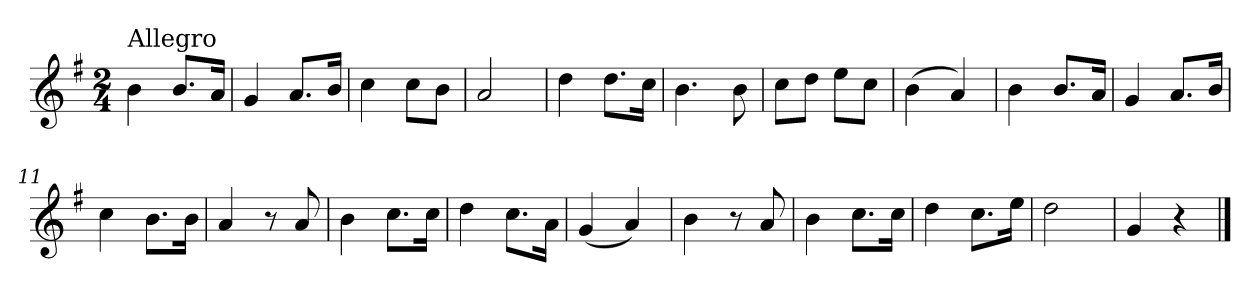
**kern
*part1
*staff1
*clefG2
*k[f#]
*G:
*M2/4
=1
!LO:TX:a:t=Allegro
4b\
8.b/L
16a/Jk
=2
4g/
8.a/L
16b/Jk
=3
4cc\
8cc\L
8b\J
=4
2a/
=5
4dd\
8.dd\L
16cc\Jk
=6
4.b\
8b\
=7
8cc\L
8dd\J
8ee\L
8cc\J
=8
(>4b\
4a/)
=9
4b\
8.b/L
16a/Jk
!!LO:LB:g=z
=10
4g/
8.a/L
16b/Jk
=11
4cc\
8.b\L
16b\Jk
=12
4a/
8r
8a/
=13
4b\
8.cc\L
16cc\Jk
=14
4dd\
8.cc\L
16a\Jk
=15
(<4g/
4a/)
=16
4b\
8r
8a/
=17
4b\
8.cc\L
16cc\Jk
=18
4dd\
8.cc\L
16ee\Jk
=19
2dd\
!!LO:LB:g=z
=20
4g/
4r
==
*-
